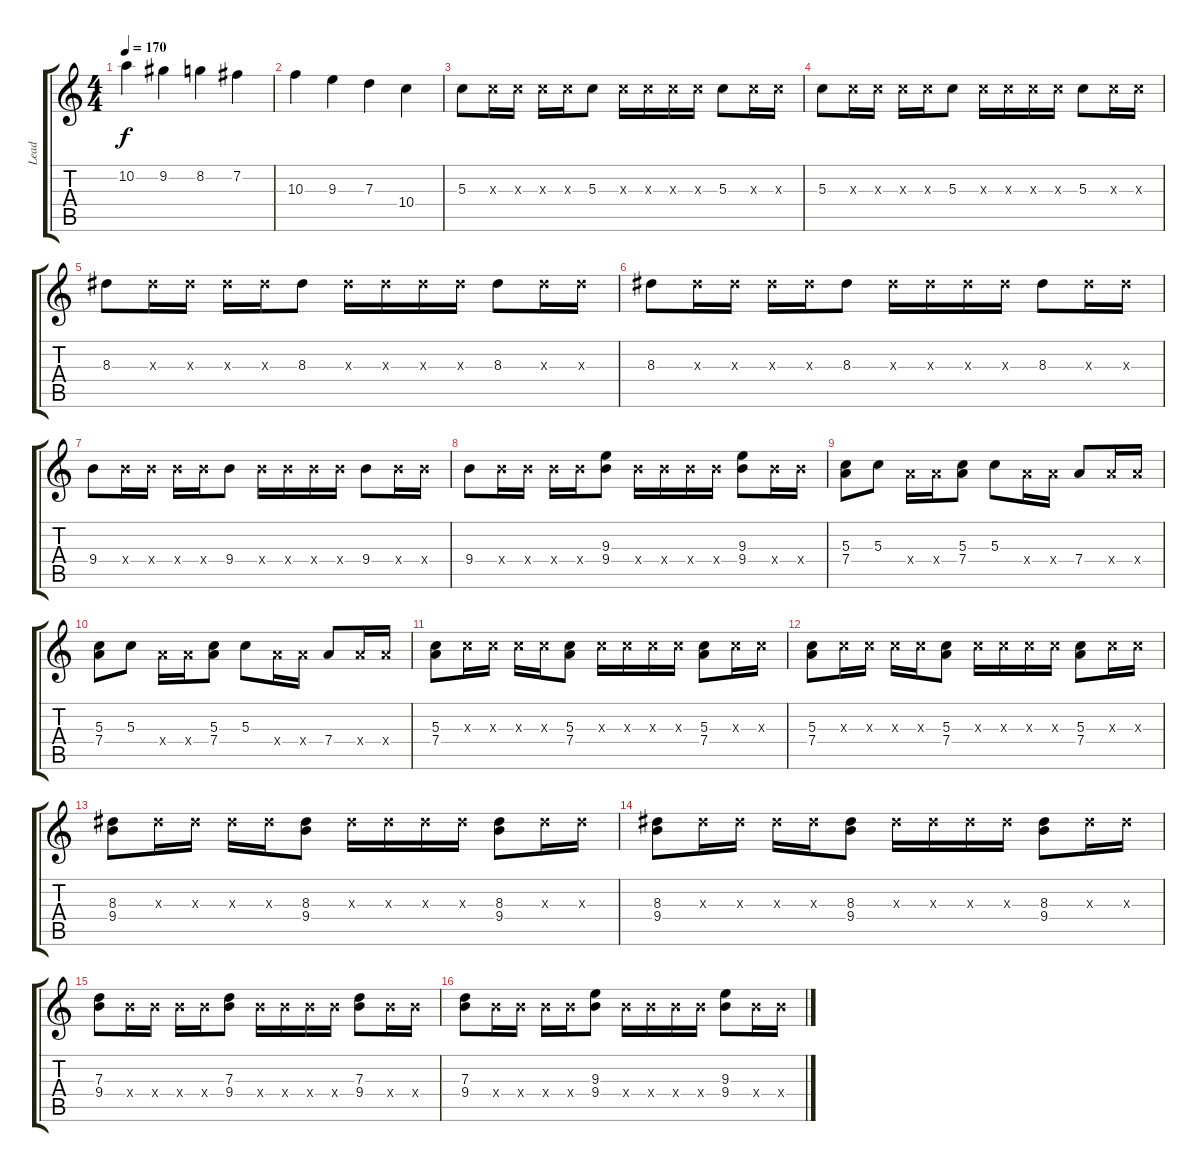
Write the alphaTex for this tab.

\track ("Lead" "Lead") {instrument acousticguitarsteel}
\staff {score tabs}
\tuning (E4 B3 G3 D3 A2 E2) {hide}
\ts (4 4)
\tempo 170
\clef g2
\ks aminor
10.2.4{dy f} 9.2.4 8.2.4 7.2.4 |
10.3.4 9.3.4 7.3.4 10.4.4 |
5.3.8 5.3{x}.16 5.3{x}.16 5.3{x}.16 5.3{x}.16 5.3.8 5.3{x}.16 5.3{x}.16 5.3{x}.16 5.3{x}.16 5.3.8 5.3{x}.16 5.3{x}.16 |
5.3.8 5.3{x}.16 5.3{x}.16 5.3{x}.16 5.3{x}.16 5.3.8 5.3{x}.16 5.3{x}.16 5.3{x}.16 5.3{x}.16 5.3.8 5.3{x}.16 5.3{x}.16 |
8.3.8 8.3{x}.16 8.3{x}.16 8.3{x}.16 8.3{x}.16 8.3.8 8.3{x}.16 8.3{x}.16 8.3{x}.16 8.3{x}.16 8.3.8 8.3{x}.16 8.3{x}.16 |
8.3.8 8.3{x}.16 8.3{x}.16 8.3{x}.16 8.3{x}.16 8.3.8 8.3{x}.16 8.3{x}.16 8.3{x}.16 8.3{x}.16 8.3.8 8.3{x}.16 8.3{x}.16 |
9.4.8 9.4{x}.16 9.4{x}.16 9.4{x}.16 9.4{x}.16 9.4.8 9.4{x}.16 9.4{x}.16 9.4{x}.16 9.4{x}.16 9.4.8 9.4{x}.16 9.4{x}.16 |
9.4.8 9.4{x}.16 9.4{x}.16 9.4{x}.16 9.4{x}.16 (9.3 9.4).8 9.4{x}.16 9.4{x}.16 9.4{x}.16 9.4{x}.16 (9.3 9.4).8 9.4{x}.16 9.4{x}.16 |
(5.3 7.4).8 5.3.8 7.4{x}.16 7.4{x}.16 (5.3 7.4).8 5.3.8 7.4{x}.16 7.4{x}.16 7.4.8 7.4{x}.16 7.4{x}.16 |
(5.3 7.4).8 5.3.8 7.4{x}.16 7.4{x}.16 (5.3 7.4).8 5.3.8 7.4{x}.16 7.4{x}.16 7.4.8 7.4{x}.16 7.4{x}.16 |
(5.3 7.4).8 5.3{x}.16 5.3{x}.16 5.3{x}.16 5.3{x}.16 (5.3 7.4).8 5.3{x}.16 5.3{x}.16 5.3{x}.16 5.3{x}.16 (5.3 7.4).8 5.3{x}.16 5.3{x}.16 |
(5.3 7.4).8 5.3{x}.16 5.3{x}.16 5.3{x}.16 5.3{x}.16 (5.3 7.4).8 5.3{x}.16 5.3{x}.16 5.3{x}.16 5.3{x}.16 (5.3 7.4).8 5.3{x}.16 5.3{x}.16 |
(8.3 9.4).8 8.3{x}.16 8.3{x}.16 8.3{x}.16 8.3{x}.16 (8.3 9.4).8 8.3{x}.16 8.3{x}.16 8.3{x}.16 8.3{x}.16 (8.3 9.4).8 8.3{x}.16 8.3{x}.16 |
(8.3 9.4).8 8.3{x}.16 8.3{x}.16 8.3{x}.16 8.3{x}.16 (8.3 9.4).8 8.3{x}.16 8.3{x}.16 8.3{x}.16 8.3{x}.16 (8.3 9.4).8 8.3{x}.16 8.3{x}.16 |
(7.3 9.4).8 9.4{x}.16 9.4{x}.16 9.4{x}.16 9.4{x}.16 (7.3 9.4).8 9.4{x}.16 9.4{x}.16 9.4{x}.16 9.4{x}.16 (7.3 9.4).8 9.4{x}.16 9.4{x}.16 |
(7.3 9.4).8 9.4{x}.16 9.4{x}.16 9.4{x}.16 9.4{x}.16 (9.3 9.4).8 9.4{x}.16 9.4{x}.16 9.4{x}.16 9.4{x}.16 (9.3 9.4).8 9.4{x}.16 9.4{x}.16
